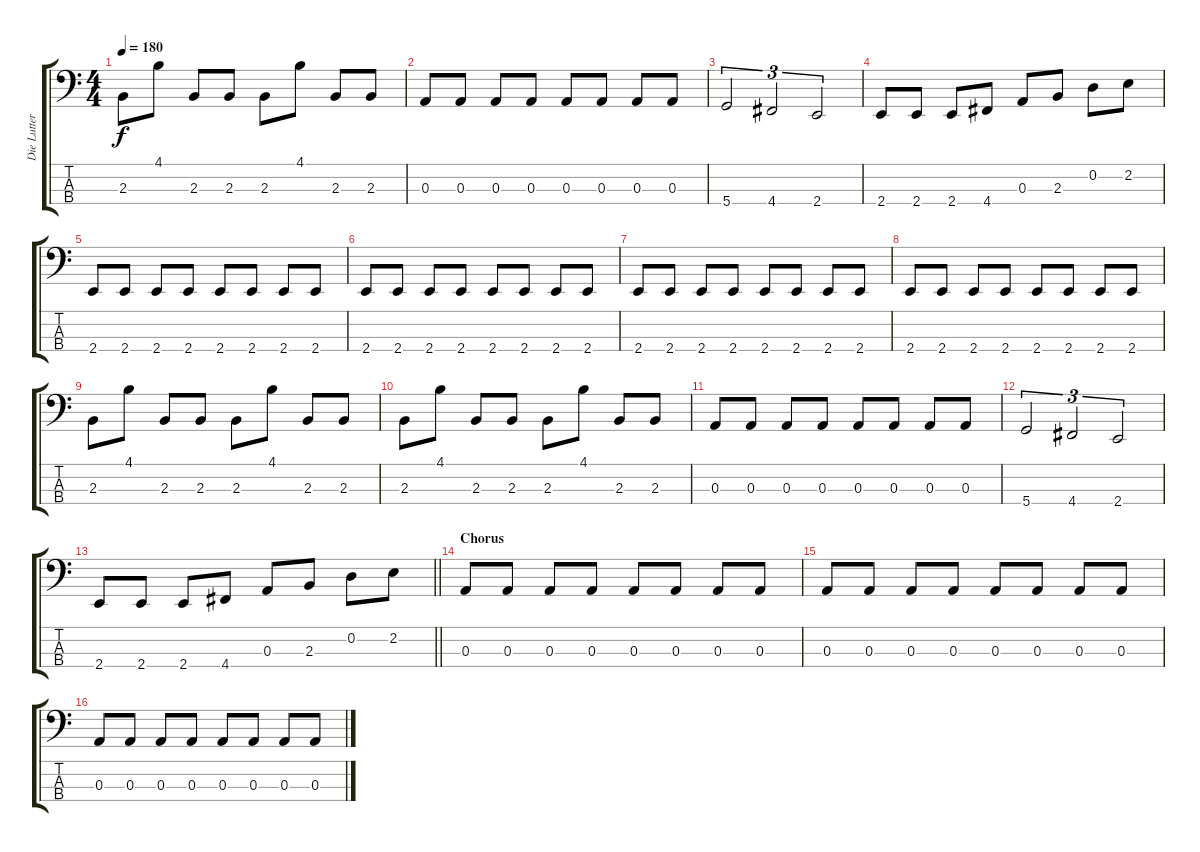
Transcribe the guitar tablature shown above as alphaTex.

\track ("Die Lutter" "Die Lutter") {instrument electricbasspick}
\staff {score tabs}
\tuning (G2 D2 A1 D1) {hide}
\ts (4 4)
\tempo 180
\clef f4
\ks c
2.3.8{dy f} 4.1.8 2.3.8 2.3.8 2.3.8 4.1.8 2.3.8 2.3.8 |
0.3.8 0.3.8 0.3.8 0.3.8 0.3.8 0.3.8 0.3.8 0.3.8 |
5.4.2{tu (3 2)} 4.4.2{tu (3 2)} 2.4.2{tu (3 2)} |
2.4.8 2.4.8 2.4.8 4.4.8 0.3.8 2.3.8 0.2.8 2.2.8 |
2.4.8 2.4.8 2.4.8 2.4.8 2.4.8 2.4.8 2.4.8 2.4.8 |
2.4.8 2.4.8 2.4.8 2.4.8 2.4.8 2.4.8 2.4.8 2.4.8 |
2.4.8 2.4.8 2.4.8 2.4.8 2.4.8 2.4.8 2.4.8 2.4.8 |
2.4.8 2.4.8 2.4.8 2.4.8 2.4.8 2.4.8 2.4.8 2.4.8 |
2.3.8 4.1.8 2.3.8 2.3.8 2.3.8 4.1.8 2.3.8 2.3.8 |
2.3.8 4.1.8 2.3.8 2.3.8 2.3.8 4.1.8 2.3.8 2.3.8 |
0.3.8 0.3.8 0.3.8 0.3.8 0.3.8 0.3.8 0.3.8 0.3.8 |
5.4.2{tu (3 2)} 4.4.2{tu (3 2)} 2.4.2{tu (3 2)} |
\barLineRight lightlight
2.4.8 2.4.8 2.4.8 4.4.8 0.3.8 2.3.8 0.2.8 2.2.8 |
\section ("" "Chorus")
0.3.8 0.3.8 0.3.8 0.3.8 0.3.8 0.3.8 0.3.8 0.3.8 |
0.3.8 0.3.8 0.3.8 0.3.8 0.3.8 0.3.8 0.3.8 0.3.8 |
0.3.8 0.3.8 0.3.8 0.3.8 0.3.8 0.3.8 0.3.8 0.3.8
